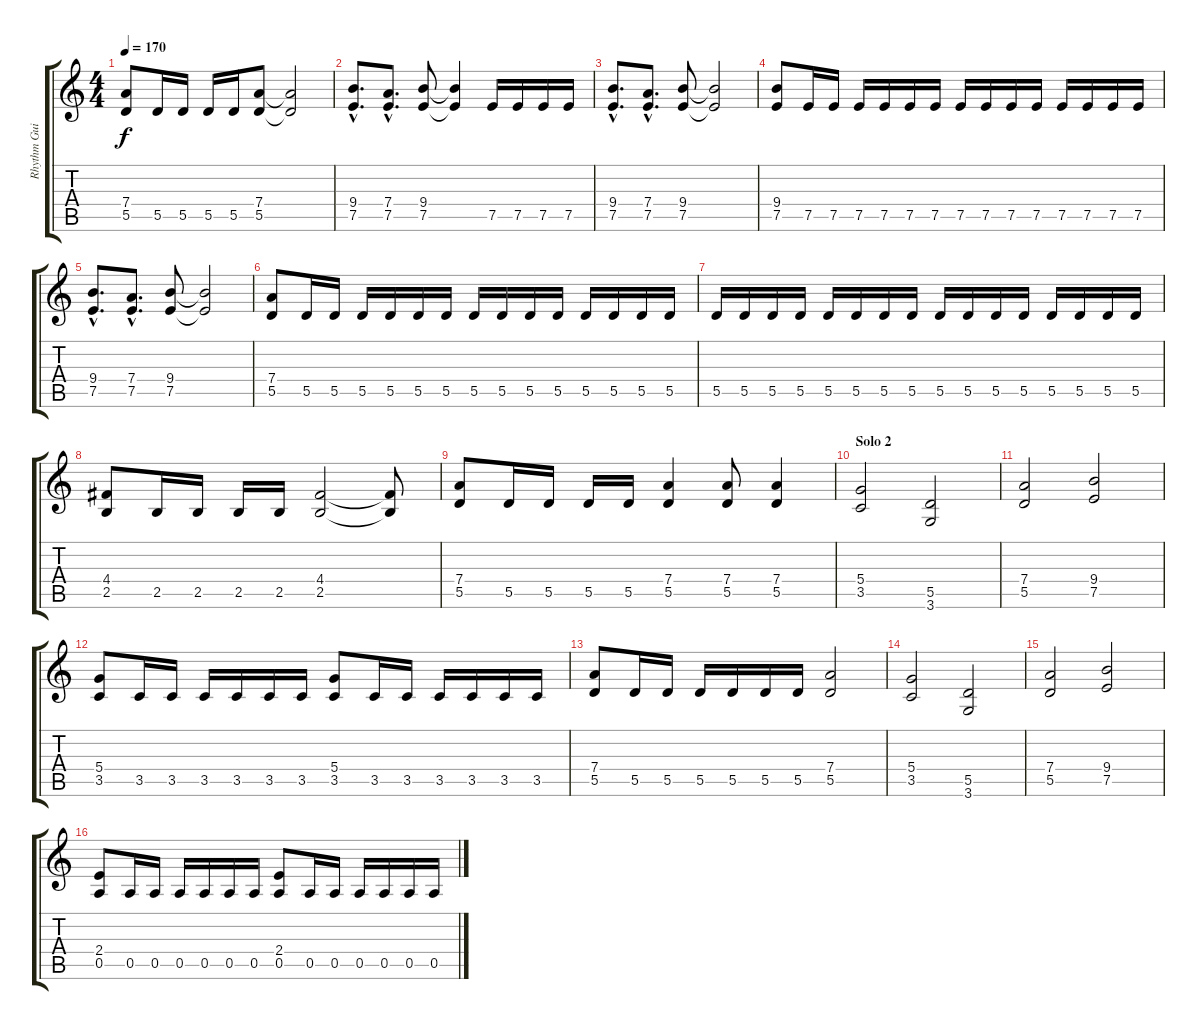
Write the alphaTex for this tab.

\track ("Rhythm Guitar 2" "Rhythm Gui") {instrument overdrivenguitar}
\staff {score tabs}
\tuning (E4 B3 G3 D3 A2 E2) {hide}
\ts (4 4)
\tempo 170
\clef g2
\ks c
(7.4 5.5).8{dy f} 5.5.16 5.5.16 5.5.16 5.5.16 (7.4 5.5).8 (7.4{t} 5.5{t}).2 |
(9.4 7.5{hac}).8{d} (7.4 7.5{hac}).8{d} (9.4 7.5).8 (9.4{t} 7.5{t}).4 7.5.16 7.5.16 7.5.16 7.5.16 |
(9.4 7.5{hac}).8{d} (7.4 7.5{hac}).8{d} (9.4 7.5).8 (9.4{t} 7.5{t}).2 |
(9.4 7.5).8 7.5.16 7.5.16 7.5.16 7.5.16 7.5.16 7.5.16 7.5.16 7.5.16 7.5.16 7.5.16 7.5.16 7.5.16 7.5.16 7.5.16 |
(9.4 7.5{hac}).8{d} (7.4 7.5{hac}).8{d} (9.4 7.5).8 (9.4{t} 7.5{t}).2 |
(7.4 5.5).8 5.5.16 5.5.16 5.5.16 5.5.16 5.5.16 5.5.16 5.5.16 5.5.16 5.5.16 5.5.16 5.5.16 5.5.16 5.5.16 5.5.16 |
5.5.16 5.5.16 5.5.16 5.5.16 5.5.16 5.5.16 5.5.16 5.5.16 5.5.16 5.5.16 5.5.16 5.5.16 5.5.16 5.5.16 5.5.16 5.5.16 |
(4.4 2.5).8 2.5.16 2.5.16 2.5.16 2.5.16 (4.4 2.5).2 (4.4{t} 2.5{t}).8 |
(7.4 5.5).8 5.5.16 5.5.16 5.5.16 5.5.16 (7.4 5.5).4 (7.4 5.5).8 (7.4 5.5).4 |
\section ("" "Solo 2")
(5.4 3.5).2 (5.5 3.6).2 |
(7.4 5.5).2 (9.4 7.5).2 |
(5.4 3.5).8 3.5.16 3.5.16 3.5.16 3.5.16 3.5.16 3.5.16 (5.4 3.5).8 3.5.16 3.5.16 3.5.16 3.5.16 3.5.16 3.5.16 |
(7.4 5.5).8 5.5.16 5.5.16 5.5.16 5.5.16 5.5.16 5.5.16 (7.4 5.5).2 |
(5.4 3.5).2 (5.5 3.6).2 |
(7.4 5.5).2 (9.4 7.5).2 |
(2.4 0.5).8 0.5.16 0.5.16 0.5.16 0.5.16 0.5.16 0.5.16 (2.4 0.5).8 0.5.16 0.5.16 0.5.16 0.5.16 0.5.16 0.5.16
